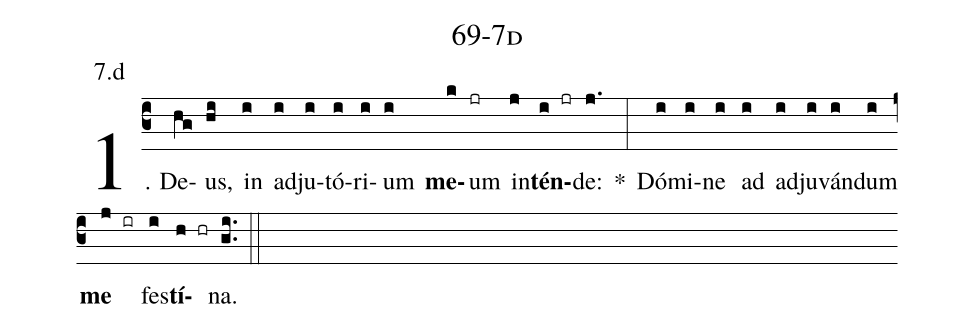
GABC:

name: 69-7d;
annotation: 7.d;
%%
(c3)1. De(hg)us,(hi) in(i) ad(i)ju(i)tó(i)ri(i)um(i) <b>me</b>(k)um(jr) in(j)<b>tén</b>(i jr)de:(j.) *(:) Dó(i)mi(i)ne(i) ad(i) ad(i)ju(i)ván(i)dum(i) <b>me</b>(j ir) fes(i)<b>tí</b>(h hr)na.(gi..) (::)
